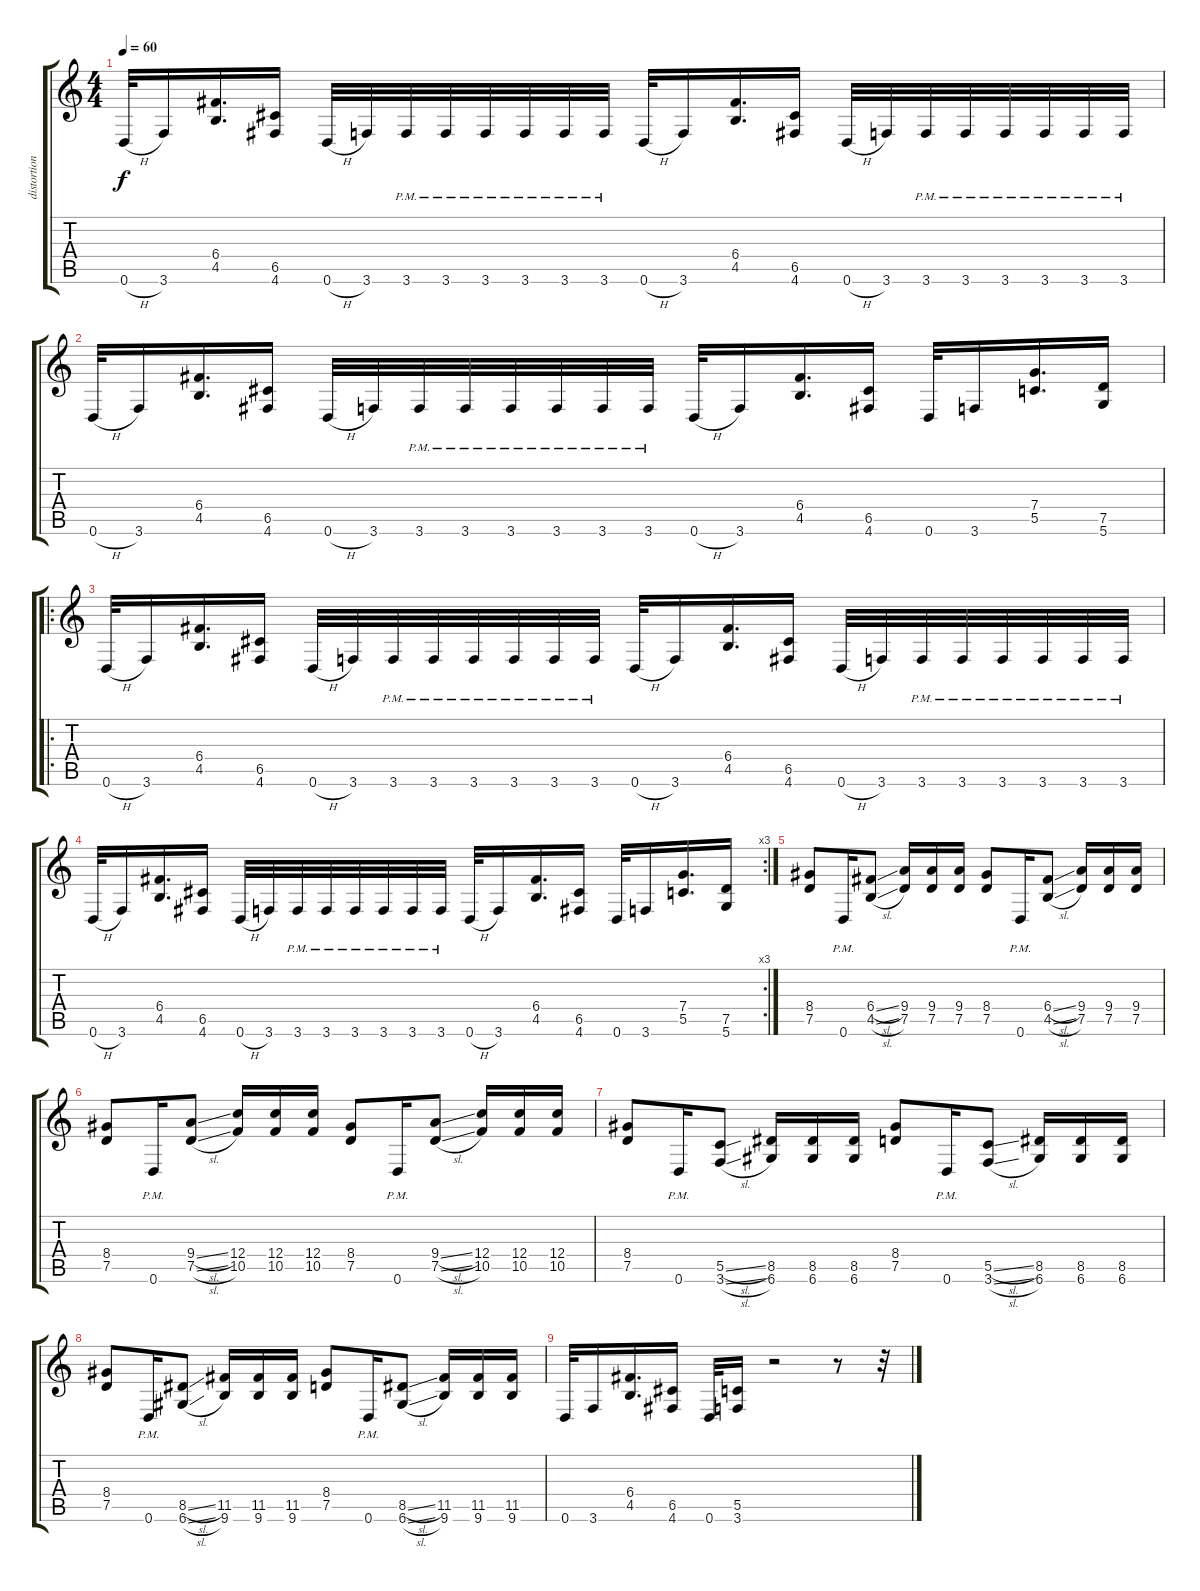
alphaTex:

\track ("distortion 1" "distortion") {instrument distortionguitar}
\staff {score tabs}
\tuning (D4 A3 F3 C3 G2 D2) {hide}
\ts (4 4)
\tempo 60
\clef g2
\ks c
0.6{h}.32{dy f} 3.6.16 (6.4 4.5).16{d} (6.5 4.6).16 0.6{h}.32 3.6.32 3.6{pm}.32 3.6{pm}.32 3.6{pm}.32 3.6{pm}.32 3.6{pm}.32 3.6{pm}.32 0.6{h}.32 3.6.16 (6.4 4.5).16{d} (6.5 4.6).16 0.6{h}.32 3.6.32 3.6{pm}.32 3.6{pm}.32 3.6{pm}.32 3.6{pm}.32 3.6{pm}.32 3.6{pm}.32 |
0.6{h}.32 3.6.16 (6.4 4.5).16{d} (6.5 4.6).16 0.6{h}.32 3.6.32 3.6{pm}.32 3.6{pm}.32 3.6{pm}.32 3.6{pm}.32 3.6{pm}.32 3.6{pm}.32 0.6{h}.32 3.6.16 (6.4 4.5).16{d} (6.5 4.6).16 0.6.32 3.6.16 (7.4 5.5).16{d} (7.5 5.6).16 |
\ro
0.6{h}.32 3.6.16 (6.4 4.5).16{d} (6.5 4.6).16 0.6{h}.32 3.6.32 3.6{pm}.32 3.6{pm}.32 3.6{pm}.32 3.6{pm}.32 3.6{pm}.32 3.6{pm}.32 0.6{h}.32 3.6.16 (6.4 4.5).16{d} (6.5 4.6).16 0.6{h}.32 3.6.32 3.6{pm}.32 3.6{pm}.32 3.6{pm}.32 3.6{pm}.32 3.6{pm}.32 3.6{pm}.32 |
\rc 3
0.6{h}.32 3.6.16 (6.4 4.5).16{d} (6.5 4.6).16 0.6{h}.32 3.6.32 3.6{pm}.32 3.6{pm}.32 3.6{pm}.32 3.6{pm}.32 3.6{pm}.32 3.6{pm}.32 0.6{h}.32 3.6.16 (6.4 4.5).16{d} (6.5 4.6).16 0.6.32 3.6.16 (7.4 5.5).16{d} (7.5 5.6).16 |
(8.4 7.5).8 0.6{pm}.16 (6.4{sl} 4.5{sl}).8 (9.4 7.5).16 (9.4 7.5).16 (9.4 7.5).16 (8.4 7.5).8 0.6{pm}.16 (6.4{sl} 4.5{sl}).8 (9.4 7.5).16 (9.4 7.5).16 (9.4 7.5).16 |
(8.4 7.5).8 0.6{pm}.16 (9.4{sl} 7.5{sl}).8 (12.4 10.5).16 (12.4 10.5).16 (12.4 10.5).16 (8.4 7.5).8 0.6{pm}.16 (9.4{sl} 7.5{sl}).8 (12.4 10.5).16 (12.4 10.5).16 (12.4 10.5).16 |
(8.4 7.5).8 0.6{pm}.16 (5.5{sl} 3.6{sl}).8 (8.5 6.6).16 (8.5 6.6).16 (8.5 6.6).16 (8.4 7.5).8 0.6{pm}.16 (5.5{sl} 3.6{sl}).8 (8.5 6.6).16 (8.5 6.6).16 (8.5 6.6).16 |
(8.4 7.5).8 0.6{pm}.16 (8.5{sl} 6.6{sl}).8 (11.5 9.6).16 (11.5 9.6).16 (11.5 9.6).16 (8.4 7.5).8 0.6{pm}.16 (8.5{sl} 6.6{sl}).8 (11.5 9.6).16 (11.5 9.6).16 (11.5 9.6).16 |
0.6.32 3.6.16 (6.4 4.5).16{d} (6.5 4.6).16 0.6.32 (5.5 3.6).16 r.2 r.8 r.32
